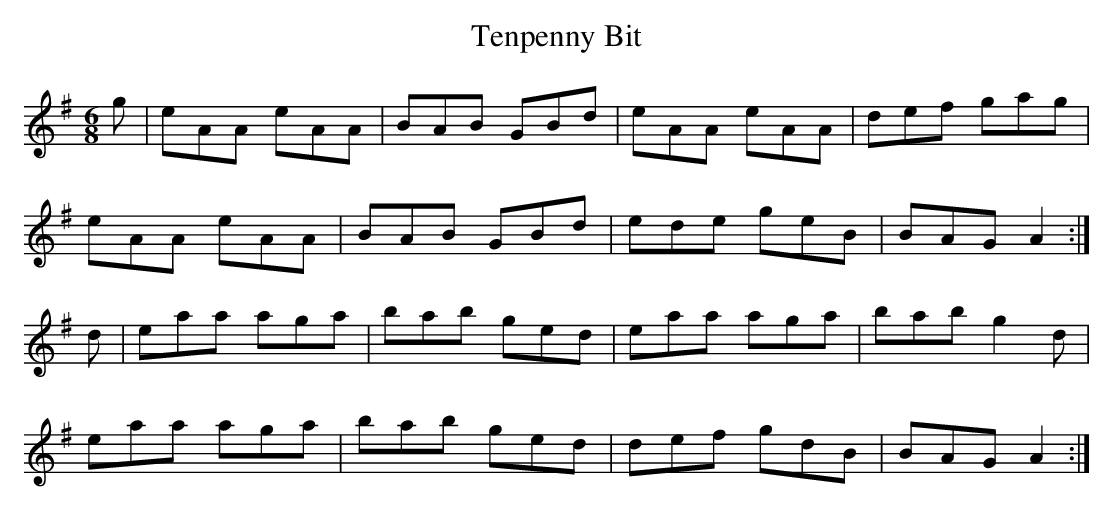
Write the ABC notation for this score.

X:1
T:Tenpenny Bit
M:6/8
L:1/8
K:A Dorian
g|eAA eAA|BAB GBd|eAA eAA|def gag|!
eAA eAA|BAB GBd|ede geB|BAG A2:|!
d|eaa aga|bab ged|eaa aga|bab g2d|!
eaa aga|bab ged|def gdB|BAG A2:|!
